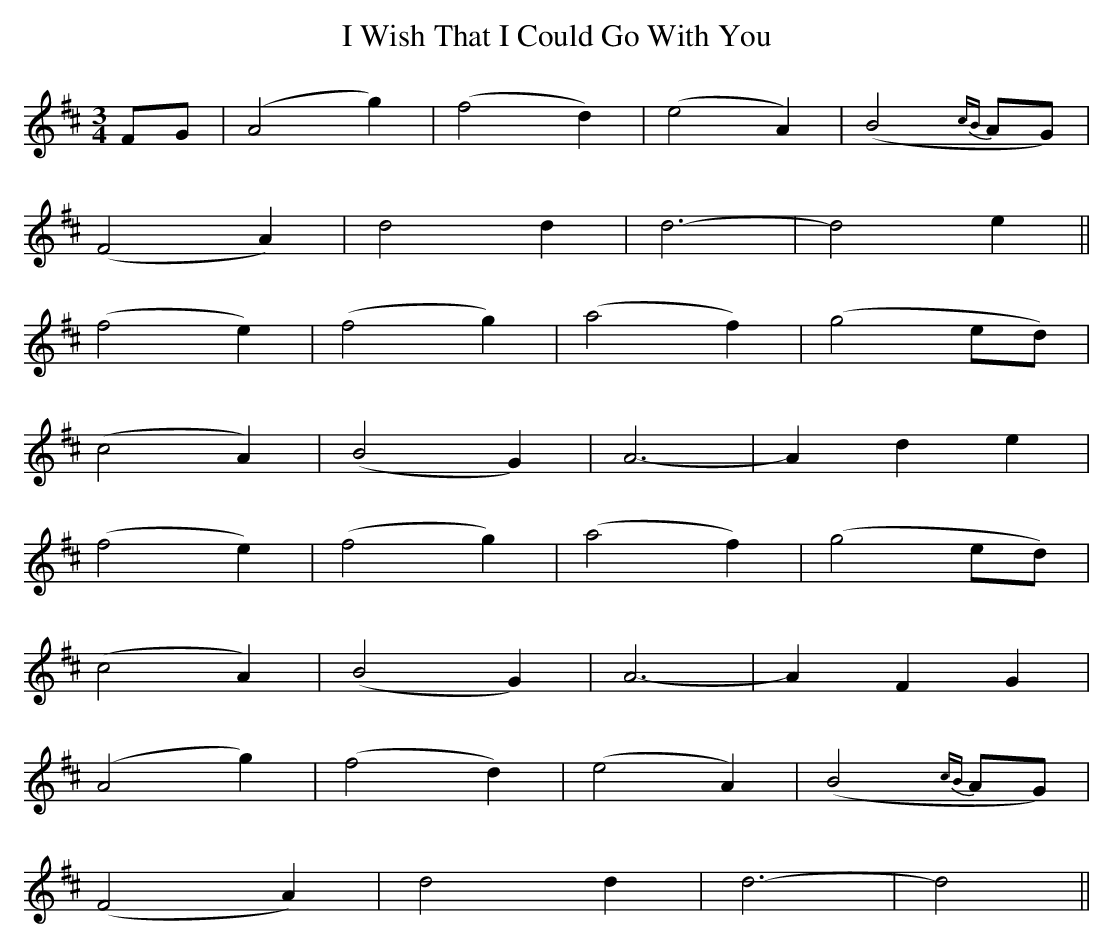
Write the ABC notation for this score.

X:1
T: I Wish That I Could Go With You
M: 3/4
L: 1/4
K: D
F/2G/2|(A2g)|(f2d)|(e2A)|(B2{cB}A/2G/2)|
(F2A)|d2d|d3-|d2e||
(f2e)|(f2g)|(a2f)|(g2e/2d/2)|
(c2A)|(B2G)|A3-|Ade|
(f2e)|(f2g)|(a2f)|(g2e/2d/2)|
(c2A)|(B2G)|A3-|AFG|
(A2g)|(f2d)|(e2A)|(B2{cB}A/2G/2)|
(F2A)|d2d|d3-|d2||
